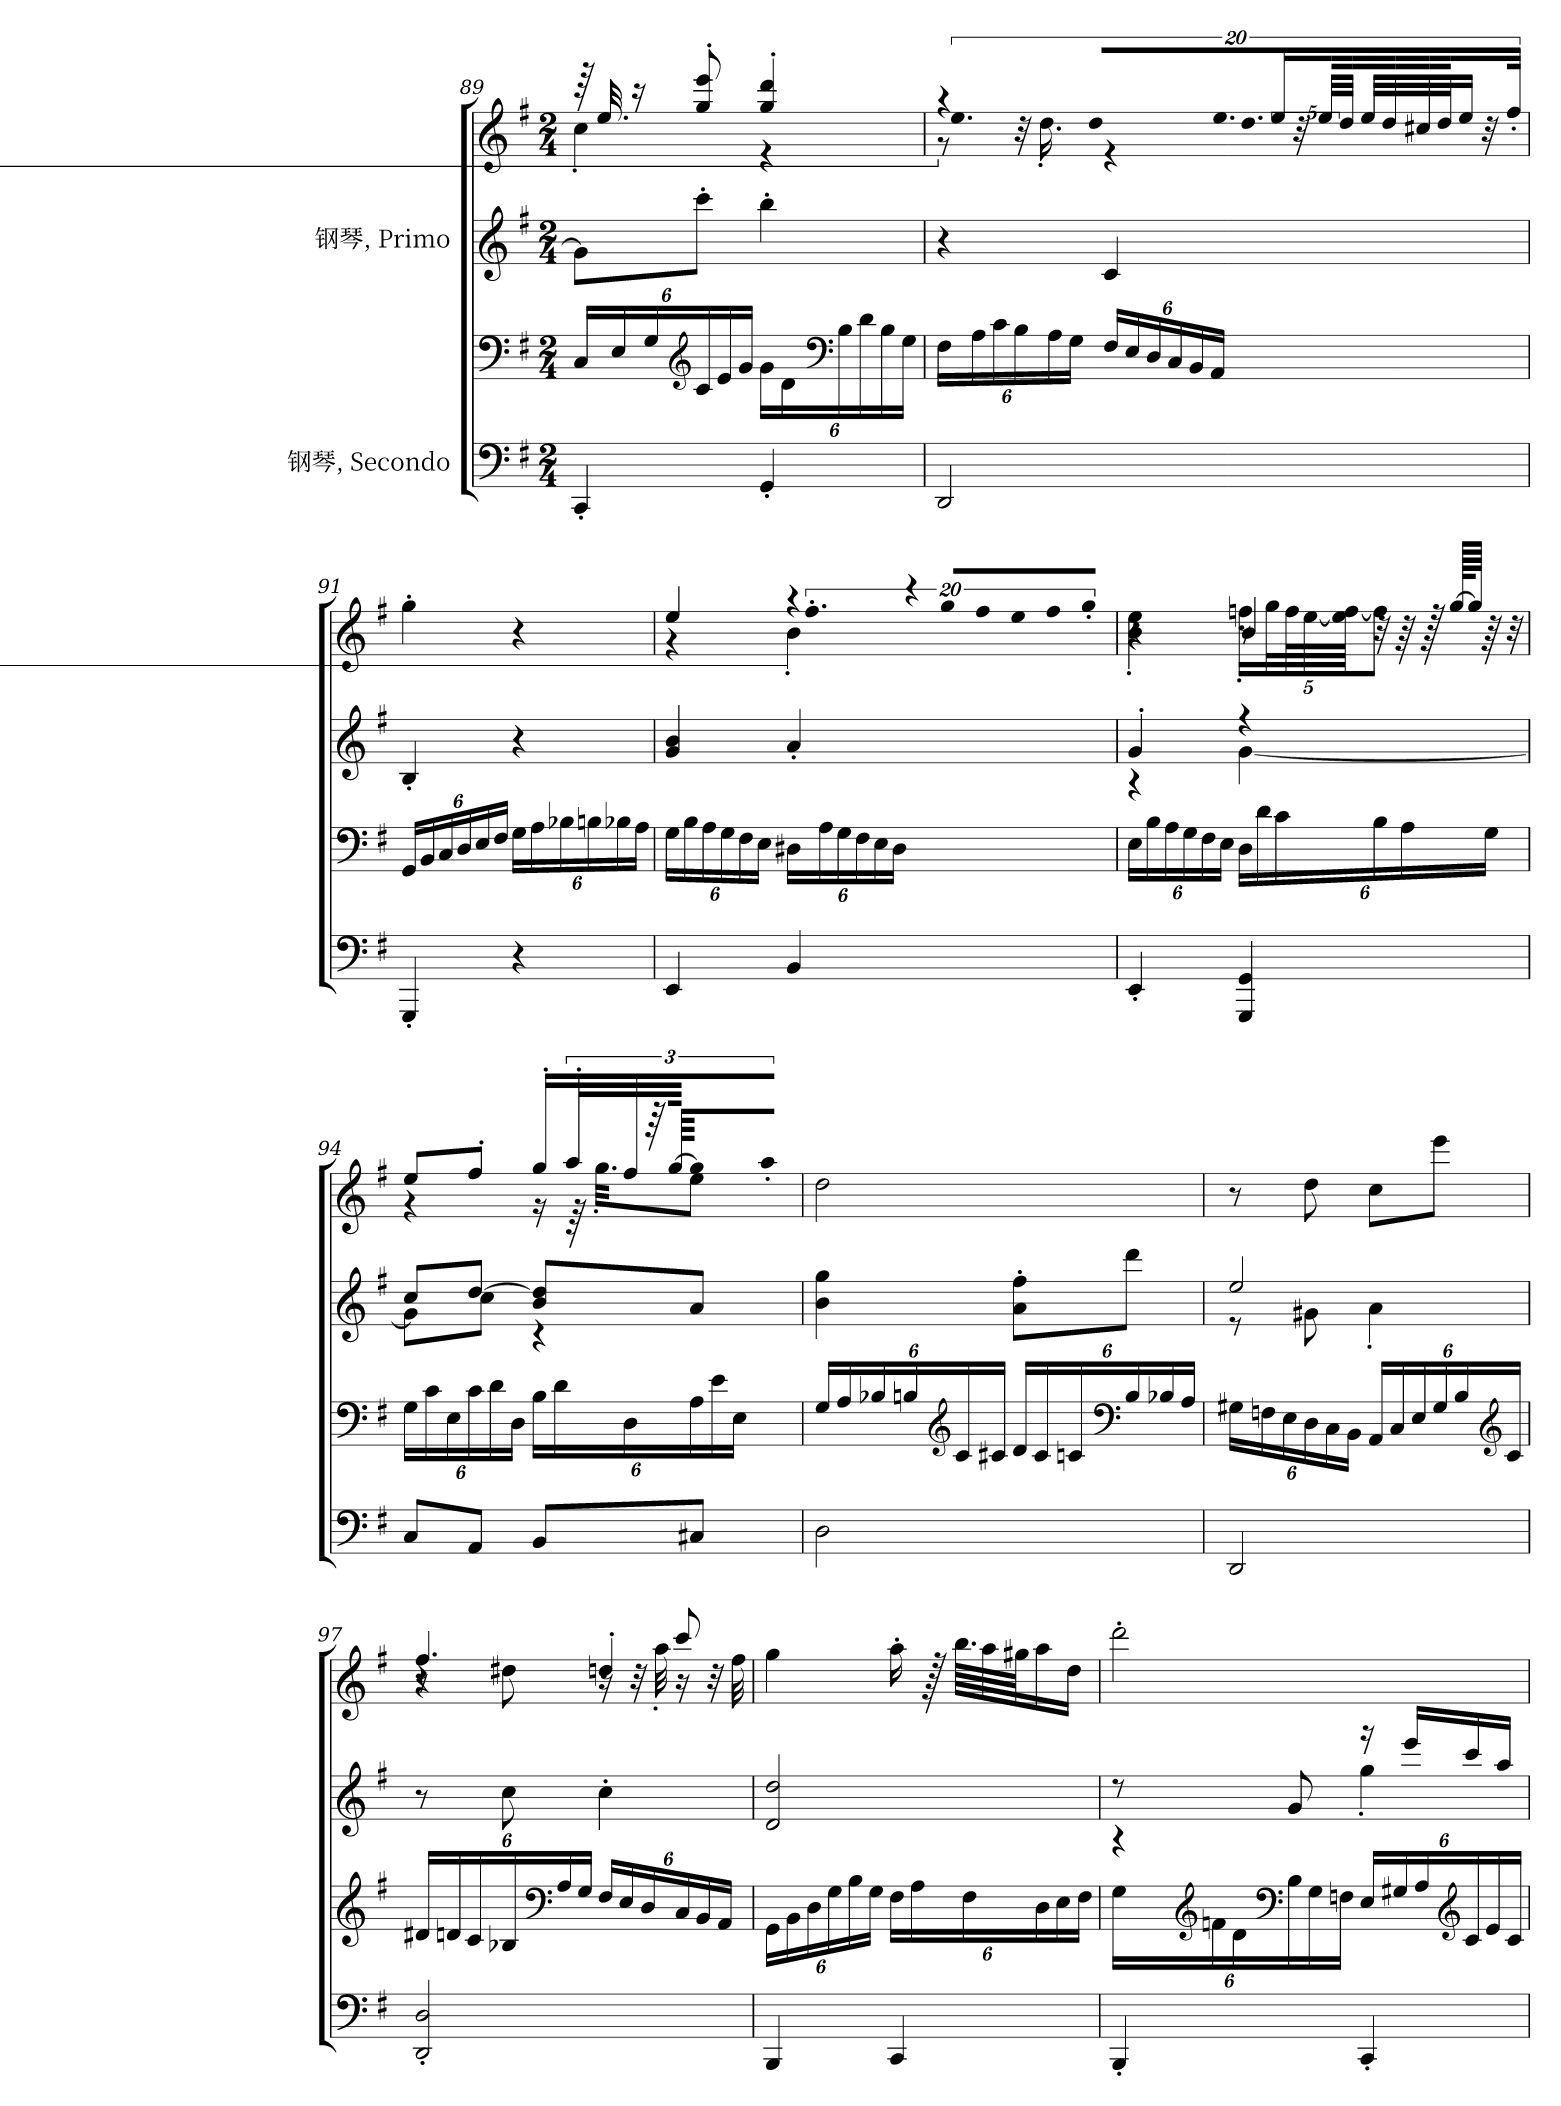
**kern	**kern	**kern	**kern
*part2	*part2	*part1	*part1
*staff4	*staff3	*staff2	*staff1
*I"钢琴, Secondo	*	*I"钢琴, Primo	*
!!LO:LB:g=z
*clefF4	*clefF4	*clefG2	*clefG2
*k[f#]	*k[f#]	*k[f#]	*k[f#]
*M2/4	*M2/4	*M2/4	*M2/4
*	*Xbrackettup	*	*
=89	=89	=89	=89
*	*	*	*^
4CC'/	24C/LL	8g\L]	64r	4cc'\
.	.	.	32.ee/	.
.	24E/	.	.	.
.	.	.	16r	.
.	24G/	.	.	.
*	*clefG2	*	*	*
.	24c/	8ccc'\J	8gg/' 8eee/'	.
.	24e/	.	.	.
.	24g/JJ	.	.	.
4GG'/	24g\LL	4bb'\	4gg/' 4ddd/'	4r
.	24d\	.	.	.
*	*clefF4	*	*	*
.	24B\	.	.	.
.	24d\	.	.	.
.	24B\	.	.	.
.	24G\JJ	.	.	.
=90	=90	=90	=90	=90
!	!	!	!LO:N:vis=128	!
2DD/	24F#\LL	4r	1920%17r	8r
!	!	!	!LO:N:vis=32.	!
.	.	.	640%17ee/	.
.	.	.	1920ryy	.
!	!	!	!LO:N:vis=32	!
.	.	.	640%23dd/LLL	.
.	24A\	.	.	.
!	!	!	!LO:N:vis=32.	!
.	.	.	640%17ee/L	.
.	24c\	.	.	.
!	!	!	!LO:N:vis=32.	!
.	.	.	640%17dd/JJ	.
.	24B\	.	20ee/JJ	32r
.	.	.	.	16.dd'\
.	24A\	.	.	.
.	.	.	40r	.
.	.	.	40ee/LLL	.
.	24G\JJ	.	.	.
.	.	.	40dd/JJJ	.
.	24F#/LL	4c/	32ee/LLL	4r
.	.	.	32dd/	.
.	24E/	.	.	.
.	.	.	32cc#X/	.
.	24D/	.	.	.
.	.	.	32dd/J	.
.	24C/	.	16ee/JJ	.
.	24BB/	.	.	.
.	.	.	32r	.
.	24AA/JJ	.	.	.
.	.	.	32ff#'/	.
*	*	*	*v	*v
!!LO:LB:g=z
=91	=91	=91	=91
4GGG'/	24GG/LL	4B'/	4gg'\
.	24BB/	.	.
.	24C/	.	.
.	24D/	.	.
.	24E/	.	.
.	24F#/JJ	.	.
4r	24G\LL	4r	4r
.	24A\	.	.
.	24B-X\	.	.
.	24Bn\	.	.
.	24B-X\	.	.
.	24A\JJ	.	.
=92	=92	=92	=92
*	*	*	*^
4EE/	24G\LL	4g/ 4b/	4ee/	4r
.	24B\	.	.	.
.	24A\	.	.	.
.	24G\	.	.	.
.	24F#\	.	.	.
.	24E\JJ	.	.	.
!	!	!	!LO:N:vis=128	!
4BB/	24D#X\LL	4a'/	1920%17r	4b'\
!	!	!	!LO:N:vis=32.	!
.	.	.	640%17ff#'/	.
.	.	.	1920ryy	.
!	!	!	!LO:N:vis=32	!
.	.	.	640%23r	.
.	24A\	.	.	.
!	!	!	!LO:N:vis=256%9	!
.	.	.	960%17gg/LLLL	.
.	24G\	.	.	.
!	!	!	!LO:N:vis=256%9	!
.	.	.	960%17ff#/	.
!	!	!	!LO:N:vis=256%9	!
.	.	.	960%17ee/JJ	.
.	24F#\	.	16ff#/	.
.	24E\	.	.	.
.	.	.	16gg'/JJ	.
.	24D#\JJ	.	.	.
!!LO:PB:g=z
=93	=93	=93	=93	=93
*	*	*^	*	*^
4EE'/	24E\LL	4g'/	4r	4r	4b\' 4ee\'	4r
.	24B\	.	.	.	.	.
.	24A\	.	.	.	.	.
.	24G\	.	.	.	.	.
.	24F#\	.	.	.	.	.
.	24E\JJ	.	.	.	.	.
4GGG/ 4GG/	24D\LL	4r	[4g\	8r	16ffn'\LL	4b/
.	24d\	.	.	.	.	.
*	*	*	*	*	*Xbrackettup	*
.	.	.	.	.	40gg\L	.
.	24c\	.	.	.	.	.
.	.	.	.	.	80ff\L	.
.	.	.	.	.	[80ee\	.
.	.	.	.	.	80ee\] [80ff\JJJ	.
.	24B\	.	.	32r	8ff\J]	.
.	.	.	.	64r	.	.
.	24A\	.	.	.	.	.
.	.	.	.	128r	.	.
.	.	.	.	[128gg/KLLLL	.	.
.	.	.	.	64gg/JJJJ]	.	.
.	.	.	.	64r	.	.
.	24G\JJ	.	.	.	.	.
.	.	.	.	32r	.	.
*	*	*	*	*	*v	*v
=94	=94	=94	=94	=94	=94
8C/L	24G\LL	8cc/L	8g\L]	8ee/L	4r
.	24c\	.	.	.	.
.	24E\	.	.	.	.
8AA/J	24c\	[8dd/J	8cc\J	8ff#'/J	.
.	24d\	.	.	.	.
.	24D\JJ	.	.	.	.
8BB/L	24B\LL	8b/ 8dd/]L	4r	16gg'/LL	16r
.	24d\	.	.	.	.
*	*	*	*	*brackettup	*
.	.	.	.	48aa'/L	64r
.	.	.	.	.	32.gg'\KKL
.	24D\	.	.	48ff#/JJJ	.
.	.	.	.	96r	.
.	.	.	.	[96gg/KKLL	.
8C#X/J	24A\	8a/J	.	16gg/]	8ee\J
.	24e\	.	.	.	.
.	.	.	.	16aa'/JJ	.
.	24E\JJ	.	.	.	.
*	*	*v	*v	*	*
*	*	*	*v	*v
!!LO:LB:g=z
=95	=95	=95	=95
2D\	24G/LL	4b\ 4gg\	2dd\
.	24A/	.	.
.	24B-X/	.	.
.	24Bn/	.	.
*	*clefG2	*	*
.	24c/	.	.
.	24c#X/JJ	.	.
.	24d/LL	8a\' 8ff#\'L	.
.	24c#/	.	.
.	24cn/	.	.
*	*clefF4	*	*
.	24B/	8ddd\J	.
.	24B-X/	.	.
.	24A/JJ	.	.
=96	=96	=96	=96
*	*	*^	*
2DD/	24G#X\LL	2ee/	8r	8r
.	24Fn\	.	.	.
.	24E\	.	.	.
.	24D\	.	8g#X\	8dd\
.	24C\	.	.	.
.	24BB\JJ	.	.	.
.	24AA/LL	.	4a'\	8cc\L
.	24C/	.	.	.
.	24E/	.	.	.
.	24G#/	.	.	8eee\J
.	24B/	.	.	.
*	*clefG2	*	*	*
.	24c/JJ	.	.	.
*	*	*v	*v	*
!!LO:LB:g=z
=97	=97	=97	=97
*	*	*	*^
*	*	*	*	*^
2DD/' 2D/'	24d#X/LL	8r	4.ff#/	8r	4r
.	24dn/	.	.	.	.
.	24c/	.	.	.	.
.	24B-X/	8cc\	.	8dd#X\	.
*	*clefF4	*	*	*	*
.	24A/	.	.	.	.
.	24G/JJ	.	.	.	.
.	24F#/LL	4cc'\	.	16r	4ddn'/
.	24E/	.	.	.	.
.	.	.	.	32r	.
.	24D/	.	.	.	.
.	.	.	.	32aa'\	.
.	24C/	.	8ccc/	16r	.
.	24BB/	.	.	.	.
.	.	.	.	32r	.
.	24AA/JJ	.	.	.	.
.	.	.	.	32ff#\	.
*	*	*	*v	*v	*v
=98	=98	=98	=98
4BBB/	24GG\LL	2d/ 2dd/	4gg\
.	24BB\	.	.
.	24D\	.	.
.	24G\	.	.
.	24B\	.	.
.	24G\JJ	.	.
4CC/	24F#\LL	.	16aa'\
.	24A\	.	.
.	.	.	128r
.	.	.	64.bb\LLLL
.	24F#\	.	.
.	.	.	64aa\
.	.	.	64gg#X\JJ
.	24D\	.	16aa\
.	24E\	.	.
.	.	.	16dd\JJ
.	24F#\JJ	.	.
!!LO:PB:g=z
=99	=99	=99	=99
*	*	*^	*
4BBB'/	24G\LL	8r	4r	2ddd'\
*	*clefG2	*	*	*
.	24fn\	.	.	.
.	24d\	.	.	.
*	*clefF4	*	*	*
.	24B\	8g/	.	.
.	24G\	.	.	.
.	24Fn\JJ	.	.	.
4CC'/	24E/LL	16r	4gg'\	.
.	24G#X/	.	.	.
.	.	16eee/LL	.	.
.	24A/	.	.	.
*	*clefG2	*	*	*
.	24c/	16ccc/	.	.
.	24e/	.	.	.
.	.	16aa/JJ	.	.
.	24c/JJ	.	.	.
*	*	*v	*v	*
=	=	=	=
*-	*-	*-	*-
